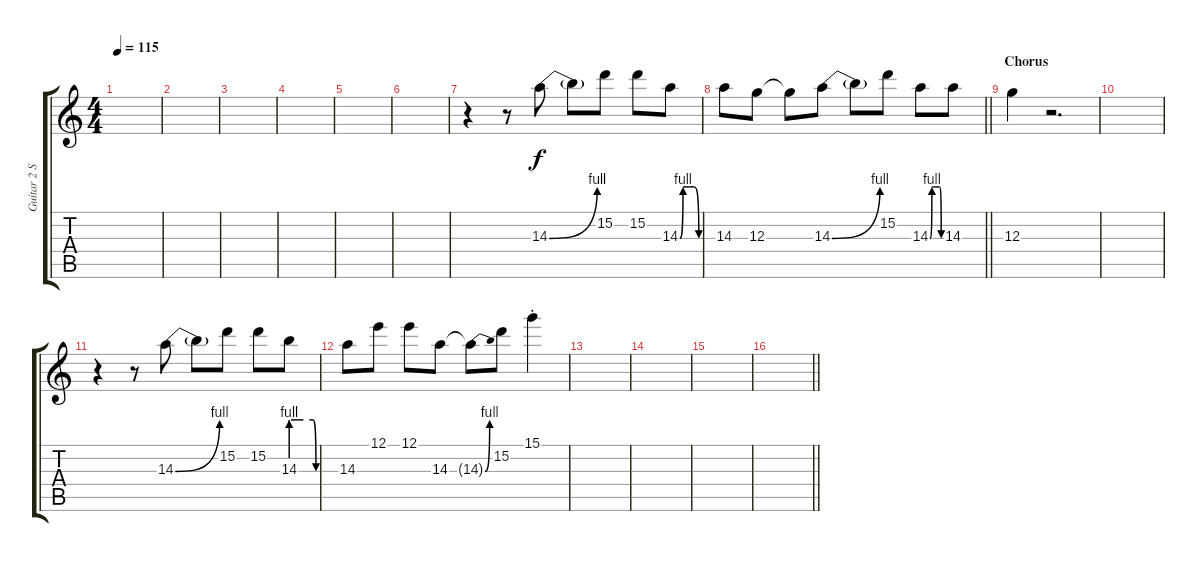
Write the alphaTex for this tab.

\track ("Guitar 2 Std Tune" "Guitar 2 S") {instrument overdrivenguitar}
\staff {score tabs}
\tuning (E4 B3 G3 D3 A2 E2) {hide}
\ts (4 4)
\tempo 115
\clef g2
\ks c
|
|
|
|
|
|
r.4 r.8 14.3{be (bend 0 0 60 4)}.8 14.3{t}.8 15.2.8 15.2.8 14.3{be (custom 0 0 10 4 20 4 30 4 45 4 60 0)}.8 |
\barLineRight lightlight
14.3.8 12.3.8 12.3{t}.8 14.3{be (bend 0 0 60 4)}.8 14.3{t}.8 15.2.8 14.3{be (custom 0 0 10 4 20 4 30 4 51 4 60 0)}.8 14.3.8 |
\section ("" "Chorus")
12.3.4 r.2{d} |
|
r.4 r.8 14.3{be (bend 0 0 60 4)}.8 14.3{t}.8 15.2.8 15.2.8 14.3{be (custom 0 4 15 4 30 4 53 4 60 0)}.8 |
14.3.8 12.1.8 12.1.8 14.3.8 14.3{be (bend 0 0 60 4) t}.8 15.2.8 15.1{st}.4 |
|
|
|
\barLineRight lightlight
